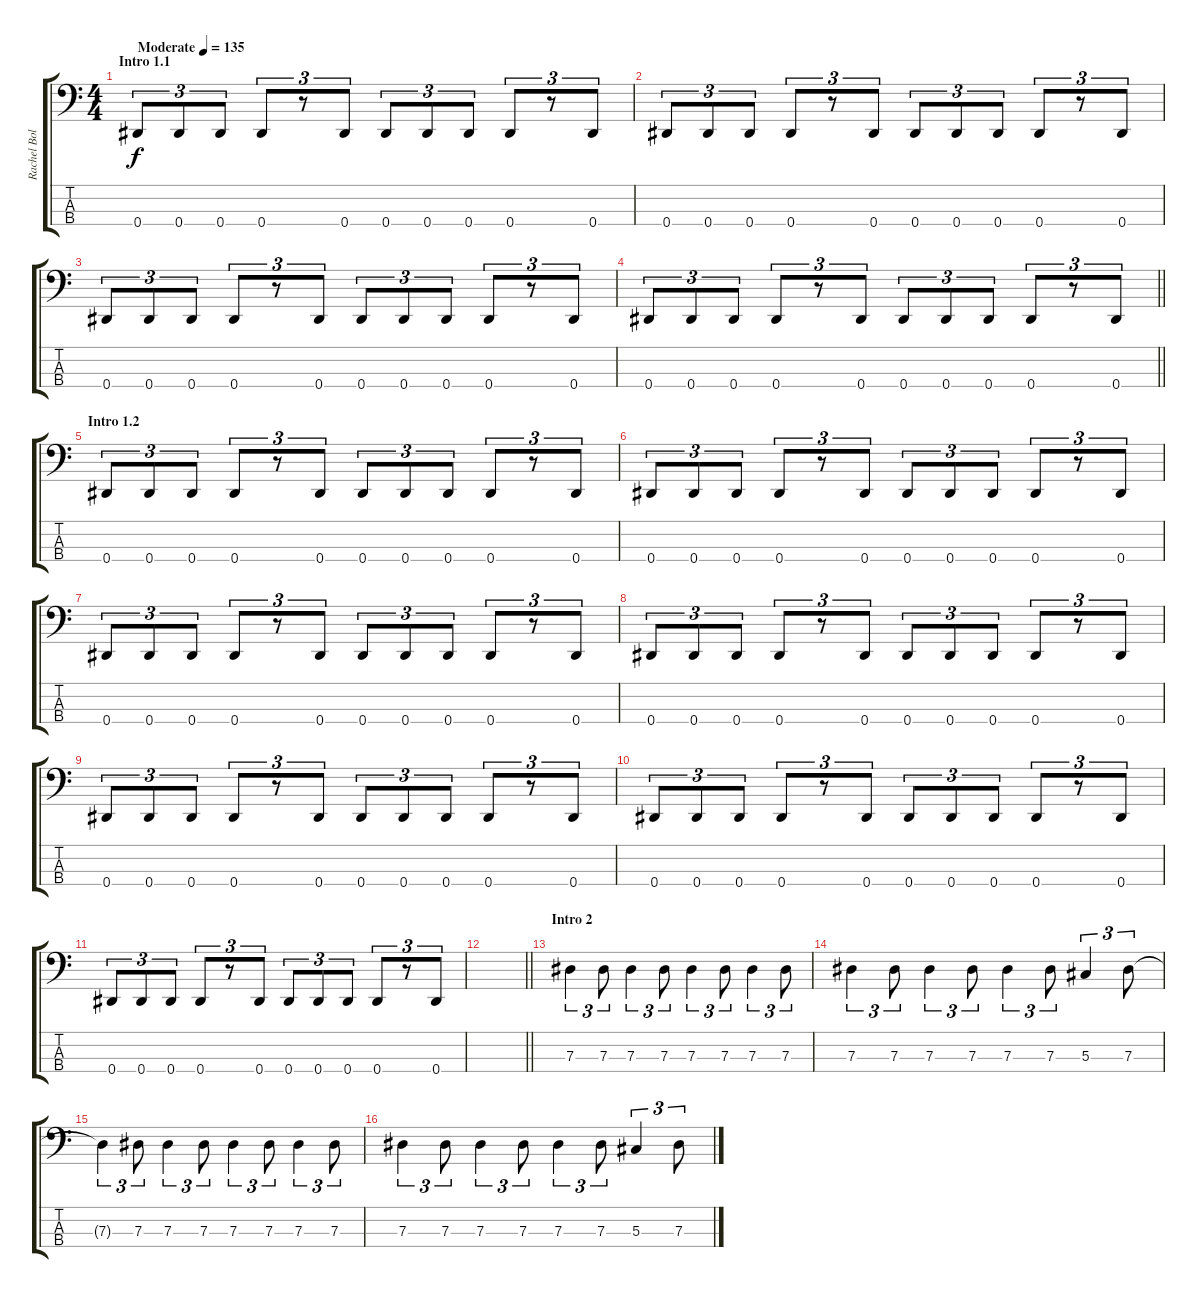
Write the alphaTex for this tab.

\track ("Rachel Bolan" "Rachel Bol") {instrument electricbasspick}
\staff {score tabs}
\tuning (Gb2 Db2 Ab1 Eb1) {hide}
\ts (4 4)
\section ("" "Intro 1.1")
\tempo (135 "Moderate")
\clef f4
\ks c
0.4.8{tu (3 2) dy f instrument electricbasspick} 0.4.8{tu (3 2)} 0.4.8{tu (3 2)} 0.4.8{tu (3 2)} r.8{tu (3 2)} 0.4.8{tu (3 2)} 0.4.8{tu (3 2)} 0.4.8{tu (3 2)} 0.4.8{tu (3 2)} 0.4.8{tu (3 2)} r.8{tu (3 2)} 0.4.8{tu (3 2)} |
0.4.8{tu (3 2)} 0.4.8{tu (3 2)} 0.4.8{tu (3 2)} 0.4.8{tu (3 2)} r.8{tu (3 2)} 0.4.8{tu (3 2)} 0.4.8{tu (3 2)} 0.4.8{tu (3 2)} 0.4.8{tu (3 2)} 0.4.8{tu (3 2)} r.8{tu (3 2)} 0.4.8{tu (3 2)} |
0.4.8{tu (3 2)} 0.4.8{tu (3 2)} 0.4.8{tu (3 2)} 0.4.8{tu (3 2)} r.8{tu (3 2)} 0.4.8{tu (3 2)} 0.4.8{tu (3 2)} 0.4.8{tu (3 2)} 0.4.8{tu (3 2)} 0.4.8{tu (3 2)} r.8{tu (3 2)} 0.4.8{tu (3 2)} |
\barLineRight lightlight
0.4.8{tu (3 2)} 0.4.8{tu (3 2)} 0.4.8{tu (3 2)} 0.4.8{tu (3 2)} r.8{tu (3 2)} 0.4.8{tu (3 2)} 0.4.8{tu (3 2)} 0.4.8{tu (3 2)} 0.4.8{tu (3 2)} 0.4.8{tu (3 2)} r.8{tu (3 2)} 0.4.8{tu (3 2)} |
\section ("" "Intro 1.2")
0.4.8{tu (3 2)} 0.4.8{tu (3 2)} 0.4.8{tu (3 2)} 0.4.8{tu (3 2)} r.8{tu (3 2)} 0.4.8{tu (3 2)} 0.4.8{tu (3 2)} 0.4.8{tu (3 2)} 0.4.8{tu (3 2)} 0.4.8{tu (3 2)} r.8{tu (3 2)} 0.4.8{tu (3 2)} |
0.4.8{tu (3 2)} 0.4.8{tu (3 2)} 0.4.8{tu (3 2)} 0.4.8{tu (3 2)} r.8{tu (3 2)} 0.4.8{tu (3 2)} 0.4.8{tu (3 2)} 0.4.8{tu (3 2)} 0.4.8{tu (3 2)} 0.4.8{tu (3 2)} r.8{tu (3 2)} 0.4.8{tu (3 2)} |
0.4.8{tu (3 2)} 0.4.8{tu (3 2)} 0.4.8{tu (3 2)} 0.4.8{tu (3 2)} r.8{tu (3 2)} 0.4.8{tu (3 2)} 0.4.8{tu (3 2)} 0.4.8{tu (3 2)} 0.4.8{tu (3 2)} 0.4.8{tu (3 2)} r.8{tu (3 2)} 0.4.8{tu (3 2)} |
0.4.8{tu (3 2)} 0.4.8{tu (3 2)} 0.4.8{tu (3 2)} 0.4.8{tu (3 2)} r.8{tu (3 2)} 0.4.8{tu (3 2)} 0.4.8{tu (3 2)} 0.4.8{tu (3 2)} 0.4.8{tu (3 2)} 0.4.8{tu (3 2)} r.8{tu (3 2)} 0.4.8{tu (3 2)} |
0.4.8{tu (3 2)} 0.4.8{tu (3 2)} 0.4.8{tu (3 2)} 0.4.8{tu (3 2)} r.8{tu (3 2)} 0.4.8{tu (3 2)} 0.4.8{tu (3 2)} 0.4.8{tu (3 2)} 0.4.8{tu (3 2)} 0.4.8{tu (3 2)} r.8{tu (3 2)} 0.4.8{tu (3 2)} |
0.4.8{tu (3 2)} 0.4.8{tu (3 2)} 0.4.8{tu (3 2)} 0.4.8{tu (3 2)} r.8{tu (3 2)} 0.4.8{tu (3 2)} 0.4.8{tu (3 2)} 0.4.8{tu (3 2)} 0.4.8{tu (3 2)} 0.4.8{tu (3 2)} r.8{tu (3 2)} 0.4.8{tu (3 2)} |
0.4.8{tu (3 2)} 0.4.8{tu (3 2)} 0.4.8{tu (3 2)} 0.4.8{tu (3 2)} r.8{tu (3 2)} 0.4.8{tu (3 2)} 0.4.8{tu (3 2)} 0.4.8{tu (3 2)} 0.4.8{tu (3 2)} 0.4.8{tu (3 2)} r.8{tu (3 2)} 0.4.8{tu (3 2)} |
\barLineRight lightlight
|
\section ("" "Intro 2")
7.3.4{tu (3 2)} 7.3.8{tu (3 2)} 7.3.4{tu (3 2)} 7.3.8{tu (3 2)} 7.3.4{tu (3 2)} 7.3.8{tu (3 2)} 7.3.4{tu (3 2)} 7.3.8{tu (3 2)} |
7.3.4{tu (3 2)} 7.3.8{tu (3 2)} 7.3.4{tu (3 2)} 7.3.8{tu (3 2)} 7.3.4{tu (3 2)} 7.3.8{tu (3 2)} 5.3.4{tu (3 2)} 7.3.8{tu (3 2)} |
7.3{t}.4{tu (3 2)} 7.3.8{tu (3 2)} 7.3.4{tu (3 2)} 7.3.8{tu (3 2)} 7.3.4{tu (3 2)} 7.3.8{tu (3 2)} 7.3.4{tu (3 2)} 7.3.8{tu (3 2)} |
7.3.4{tu (3 2)} 7.3.8{tu (3 2)} 7.3.4{tu (3 2)} 7.3.8{tu (3 2)} 7.3.4{tu (3 2)} 7.3.8{tu (3 2)} 5.3.4{tu (3 2)} 7.3.8{tu (3 2)}
